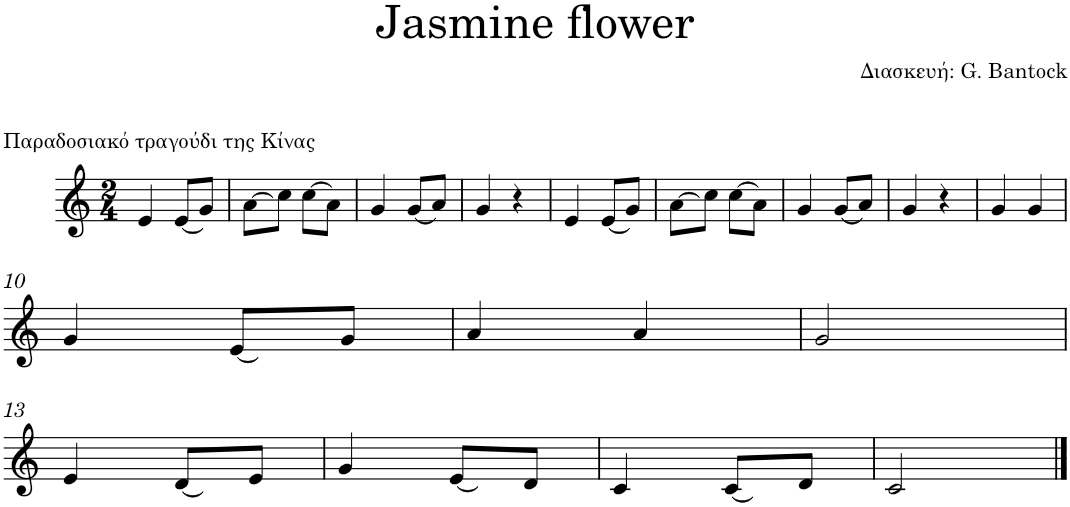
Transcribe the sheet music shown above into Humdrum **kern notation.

**kern
*part1
*staff1
*I"Piano
*I'Pno.
*clefG2
*k[]
*M2/4
=1
4e/
8e/L
8g/J
=2
8a\L
8cc\J
8cc\L
8a\J
=3
4g/
8g/L
8a/J
=4
4g/
4r
=5
4e/
8e/L
8g/J
=6
8a\L
8cc\J
8cc\L
8a\J
=7
4g/
8g/L
8a/J
=8
4g/
4r
=9
4g/
4g/
!!LO:LB:g=z
=10
4g/
8e/L
8g/J
=11
4a/
4a/
=12
2g/
!!LO:LB:g=z
=13
4e/
8d/L
8e/J
=14
4g/
8e/L
8d/J
=15
4c/
8c/L
8d/J
=16
2c/
==
*-
